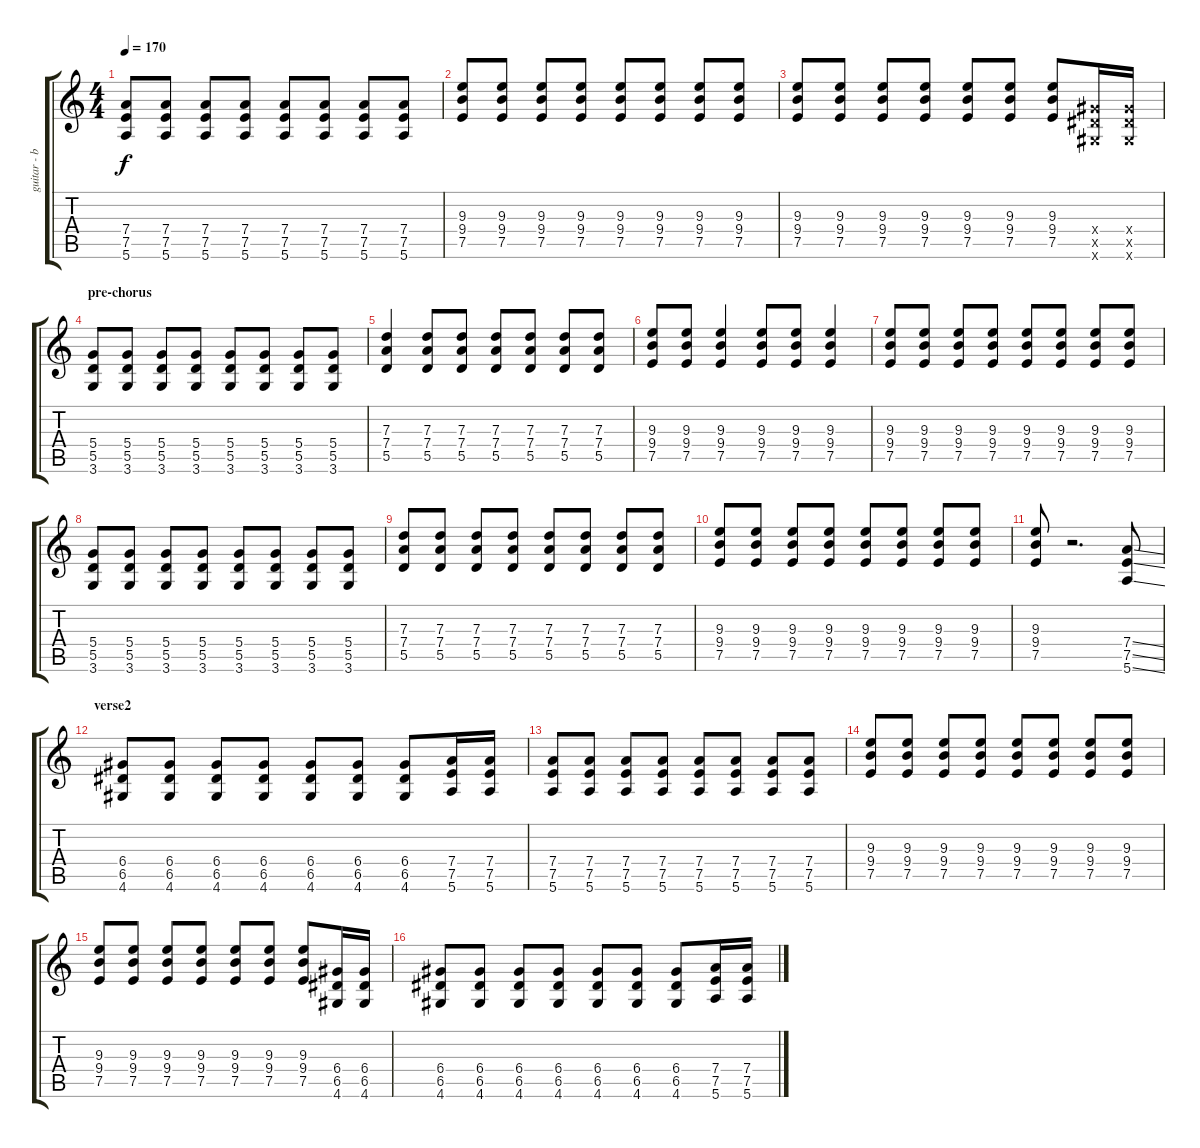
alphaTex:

\track ("guitar - brody/tony" "guitar - b") {instrument acousticguitarsteel}
\staff {score tabs}
\tuning (E4 B3 G3 D3 A2 E2) {hide}
\ts (4 4)
\tempo 170
\clef g2
\ks c
(7.4 7.5 5.6).8{dy f} (7.4 7.5 5.6).8 (7.4 7.5 5.6).8 (7.4 7.5 5.6).8 (7.4 7.5 5.6).8 (7.4 7.5 5.6).8 (7.4 7.5 5.6).8 (7.4 7.5 5.6).8 |
(9.3 9.4 7.5).8 (9.3 9.4 7.5).8 (9.3 9.4 7.5).8 (9.3 9.4 7.5).8 (9.3 9.4 7.5).8 (9.3 9.4 7.5).8 (9.3 9.4 7.5).8 (9.3 9.4 7.5).8 |
(9.3 9.4 7.5).8 (9.3 9.4 7.5).8 (9.3 9.4 7.5).8 (9.3 9.4 7.5).8 (9.3 9.4 7.5).8 (9.3 9.4 7.5).8 (9.3 9.4 7.5).8 (6.4{x} 6.5{x} 4.6{x}).16 (6.4{x} 6.5{x} 4.6{x}).16 |
\section ("" "pre-chorus")
(5.4 5.5 3.6).8 (5.4 5.5 3.6).8 (5.4 5.5 3.6).8 (5.4 5.5 3.6).8 (5.4 5.5 3.6).8 (5.4 5.5 3.6).8 (5.4 5.5 3.6).8 (5.4 5.5 3.6).8 |
(7.3 7.4 5.5).4 (7.3 7.4 5.5).8 (7.3 7.4 5.5).8 (7.3 7.4 5.5).8 (7.3 7.4 5.5).8 (7.3 7.4 5.5).8 (7.3 7.4 5.5).8 |
(9.3 9.4 7.5).8 (9.3 9.4 7.5).8 (9.3 9.4 7.5).4 (9.3 9.4 7.5).8 (9.3 9.4 7.5).8 (9.3 9.4 7.5).4 |
(9.3 9.4 7.5).8 (9.3 9.4 7.5).8 (9.3 9.4 7.5).8 (9.3 9.4 7.5).8 (9.3 9.4 7.5).8 (9.3 9.4 7.5).8 (9.3 9.4 7.5).8 (9.3 9.4 7.5).8 |
(5.4 5.5 3.6).8 (5.4 5.5 3.6).8 (5.4 5.5 3.6).8 (5.4 5.5 3.6).8 (5.4 5.5 3.6).8 (5.4 5.5 3.6).8 (5.4 5.5 3.6).8 (5.4 5.5 3.6).8 |
(7.3 7.4 5.5).8 (7.3 7.4 5.5).8 (7.3 7.4 5.5).8 (7.3 7.4 5.5).8 (7.3 7.4 5.5).8 (7.3 7.4 5.5).8 (7.3 7.4 5.5).8 (7.3 7.4 5.5).8 |
(9.3 9.4 7.5).8 (9.3 9.4 7.5).8 (9.3 9.4 7.5).8 (9.3 9.4 7.5).8 (9.3 9.4 7.5).8 (9.3 9.4 7.5).8 (9.3 9.4 7.5).8 (9.3 9.4 7.5).8 |
(9.3 9.4 7.5).8 r.2{d} (7.4{ss} 7.5{ss} 5.6{ss}).8 |
\section ("" "verse2")
(6.4 6.5 4.6).8 (6.4 6.5 4.6).8 (6.4 6.5 4.6).8 (6.4 6.5 4.6).8 (6.4 6.5 4.6).8 (6.4 6.5 4.6).8 (6.4 6.5 4.6).8 (7.4 7.5 5.6).16 (7.4 7.5 5.6).16 |
(7.4 7.5 5.6).8 (7.4 7.5 5.6).8 (7.4 7.5 5.6).8 (7.4 7.5 5.6).8 (7.4 7.5 5.6).8 (7.4 7.5 5.6).8 (7.4 7.5 5.6).8 (7.4 7.5 5.6).8 |
(9.3 9.4 7.5).8 (9.3 9.4 7.5).8 (9.3 9.4 7.5).8 (9.3 9.4 7.5).8 (9.3 9.4 7.5).8 (9.3 9.4 7.5).8 (9.3 9.4 7.5).8 (9.3 9.4 7.5).8 |
(9.3 9.4 7.5).8 (9.3 9.4 7.5).8 (9.3 9.4 7.5).8 (9.3 9.4 7.5).8 (9.3 9.4 7.5).8 (9.3 9.4 7.5).8 (9.3 9.4 7.5).8 (6.4 6.5 4.6).16 (6.4 6.5 4.6).16 |
(6.4 6.5 4.6).8 (6.4 6.5 4.6).8 (6.4 6.5 4.6).8 (6.4 6.5 4.6).8 (6.4 6.5 4.6).8 (6.4 6.5 4.6).8 (6.4 6.5 4.6).8 (7.4 7.5 5.6).16 (7.4 7.5 5.6).16
